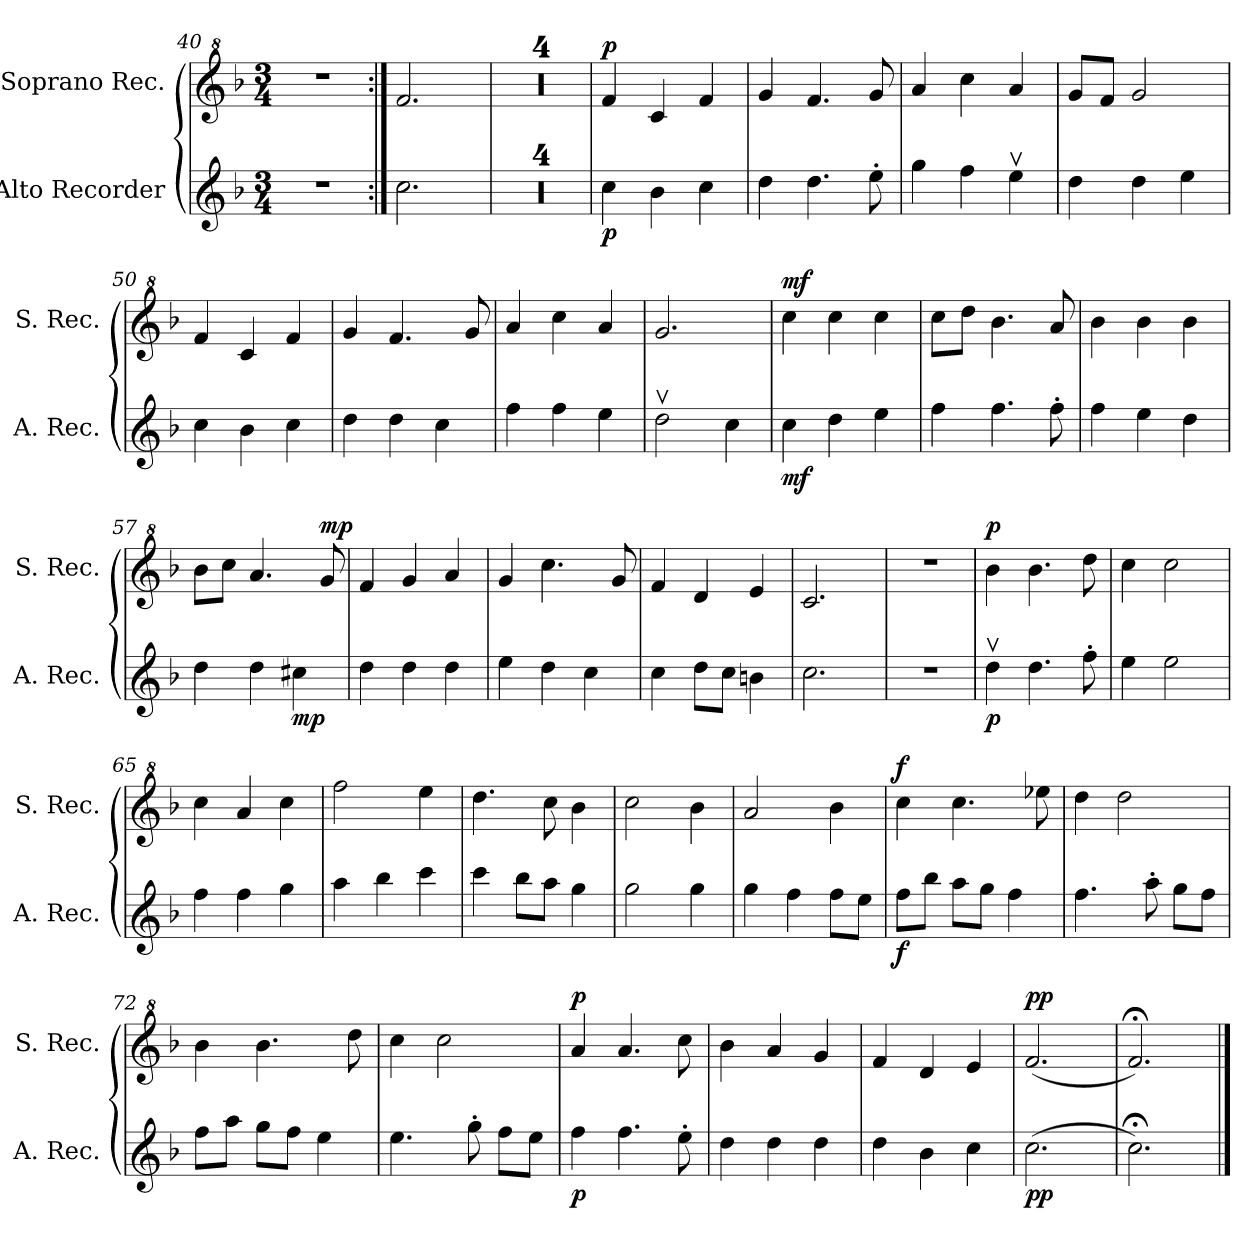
**kern	**dynam	**kern	**dynam
*part2	*part2	*part1	*part1
*staff2	*staff2	*staff1	*staff1
*I"Alto Recorder	*	*I"Soprano Rec.	*
*I'A. Rec.	*	*I'S. Rec.	*
*clefG2	*	*clefG^2	*
*k[b-]	*	*k[b-]	*
*F:	*	*F:	*
*M3/4	*	*M3/4	*
=40	=40	=40	=40
2.r	.	2.r	.
=41:|!	=41:|!	=41:|!	=41:|!
2.cc\	.	2.ff/	.
=42	=42	=42	=42
2.r	.	2.r	.
=43	=43	=43	=43
2.r	.	2.r	.
=44	=44	=44	=44
2.r	.	2.r	.
=45	=45	=45	=45
2.r	.	2.r	.
=46	=46	=46	=46
!	!LO:DY:b	!	!LO:DY:a
4cc\	p	4ff/	p
4b-\	.	4cc/	.
4cc\	.	4ff/	.
=47	=47	=47	=47
4dd\	.	4gg/	.
4.dd\	.	4.ff/	.
8ee'\	.	8gg/	.
=48	=48	=48	=48
4gg\	.	4aa/	.
4ff\	.	4ccc\	.
4eev\	.	4aa/	.
=49	=49	=49	=49
4dd\	.	8gg/L	.
.	.	8ff/J	.
4dd\	.	2gg/	.
4ee\	.	.	.
=50	=50	=50	=50
4cc\	.	4ff/	.
4b-\	.	4cc/	.
4cc\	.	4ff/	.
=51	=51	=51	=51
4dd\	.	4gg/	.
4dd\	.	4.ff/	.
4cc\	.	.	.
.	.	8gg/	.
!!LO:LB:g=z
=52	=52	=52	=52
4ff\	.	4aa/	.
4ff\	.	4ccc\	.
4ee\	.	4aa/	.
=53	=53	=53	=53
2ddv\	.	2.gg/	.
4cc\	.	.	.
=54	=54	=54	=54
!	!LO:DY:b	!	!LO:DY:a
4cc\	mf	4ccc\	mf
4dd\	.	4ccc\	.
4ee\	.	4ccc\	.
=55	=55	=55	=55
4ff\	.	8ccc\L	.
.	.	8ddd\J	.
4.ff\	.	4.bb-\	.
8ff'\	.	8aa/	.
=56	=56	=56	=56
4ff\	.	4bb-\	.
4ee\	.	4bb-\	.
4dd\	.	4bb-\	.
=57	=57	=57	=57
4dd\	.	8bb-\L	.
.	.	8ccc\J	.
4dd\	.	4.aa/	.
!	!LO:DY:b	!	!
4cc#X\	mp	.	.
!	!	!	!LO:DY:a
.	.	8gg/	mp
=58	=58	=58	=58
4dd\	.	4ff/	.
4dd\	.	4gg/	.
4dd\	.	4aa/	.
=59	=59	=59	=59
4ee\	.	4gg/	.
4dd\	.	4.ccc\	.
4cc\	.	.	.
.	.	8gg/	.
=60	=60	=60	=60
4cc\	.	4ff/	.
8dd\L	.	4dd/	.
8cc\J	.	.	.
4bn\	.	4ee/	.
!!LO:LB:g=z
=61	=61	=61	=61
2.cc\	.	2.cc/	.
=62	=62	=62	=62
2.r	.	2.r	.
=63	=63	=63	=63
!	!LO:DY:b	!	!LO:DY:a
4ddv\	p	4bb-\	p
4.dd\	.	4.bb-\	.
8ff'\	.	8ddd\	.
=64	=64	=64	=64
4ee\	.	4ccc\	.
2ee\	.	2ccc\	.
=65	=65	=65	=65
4ff\	.	4ccc\	.
4ff\	.	4aa/	.
4gg\	.	4ccc\	.
=66	=66	=66	=66
4aa\	.	2fff\	.
4bb-\	.	.	.
4ccc\	.	4eee\	.
=67	=67	=67	=67
4ccc\	.	4.ddd\	.
8bb-\L	.	.	.
8aa\J	.	8ccc\	.
4gg\	.	4bb-\	.
=68	=68	=68	=68
2gg\	.	2ccc\	.
4gg\	.	4bb-\	.
=69	=69	=69	=69
4gg\	.	2aa/	.
4ff\	.	.	.
8ff\L	.	4bb-\	.
8ee\J	.	.	.
=70	=70	=70	=70
!	!LO:DY:b	!	!LO:DY:a
8ff\L	f	4ccc\	f
8bb-\J	.	.	.
8aa\L	.	4.ccc\	.
8gg\J	.	.	.
4ff\	.	.	.
.	.	8eee-X\	.
!!LO:LB:g=z
=71	=71	=71	=71
4.ff\	.	4ddd\	.
.	.	2ddd\	.
8aa'\	.	.	.
8gg\L	.	.	.
8ff\J	.	.	.
=72	=72	=72	=72
8ff\L	.	4bb-\	.
8aa\J	.	.	.
8gg\L	.	4.bb-\	.
8ff\J	.	.	.
4ee\	.	.	.
.	.	8ddd\	.
=73	=73	=73	=73
4.ee\	.	4ccc\	.
.	.	2ccc\	.
8gg'\	.	.	.
8ff\L	.	.	.
8ee\J	.	.	.
=74	=74	=74	=74
!	!LO:DY:b	!	!LO:DY:a
4ff\	p	4aa/	p
4.ff\	.	4.aa/	.
8ee'\	.	8ccc\	.
=75	=75	=75	=75
4dd\	.	4bb-\	.
4dd\	.	4aa/	.
4dd\	.	4gg/	.
=76	=76	=76	=76
4dd\	.	4ff/	.
4b-\	.	4dd/	.
4cc\	.	4ee/	.
=77	=77	=77	=77
!	!LO:DY:b	!	!LO:DY:a
(2.cc\	pp	(2.ff/	pp
=78	=78	=78	=78
2.cc;<\)	.	2.ff;</)	.
==	==	==	==
*-	*-	*-	*-
